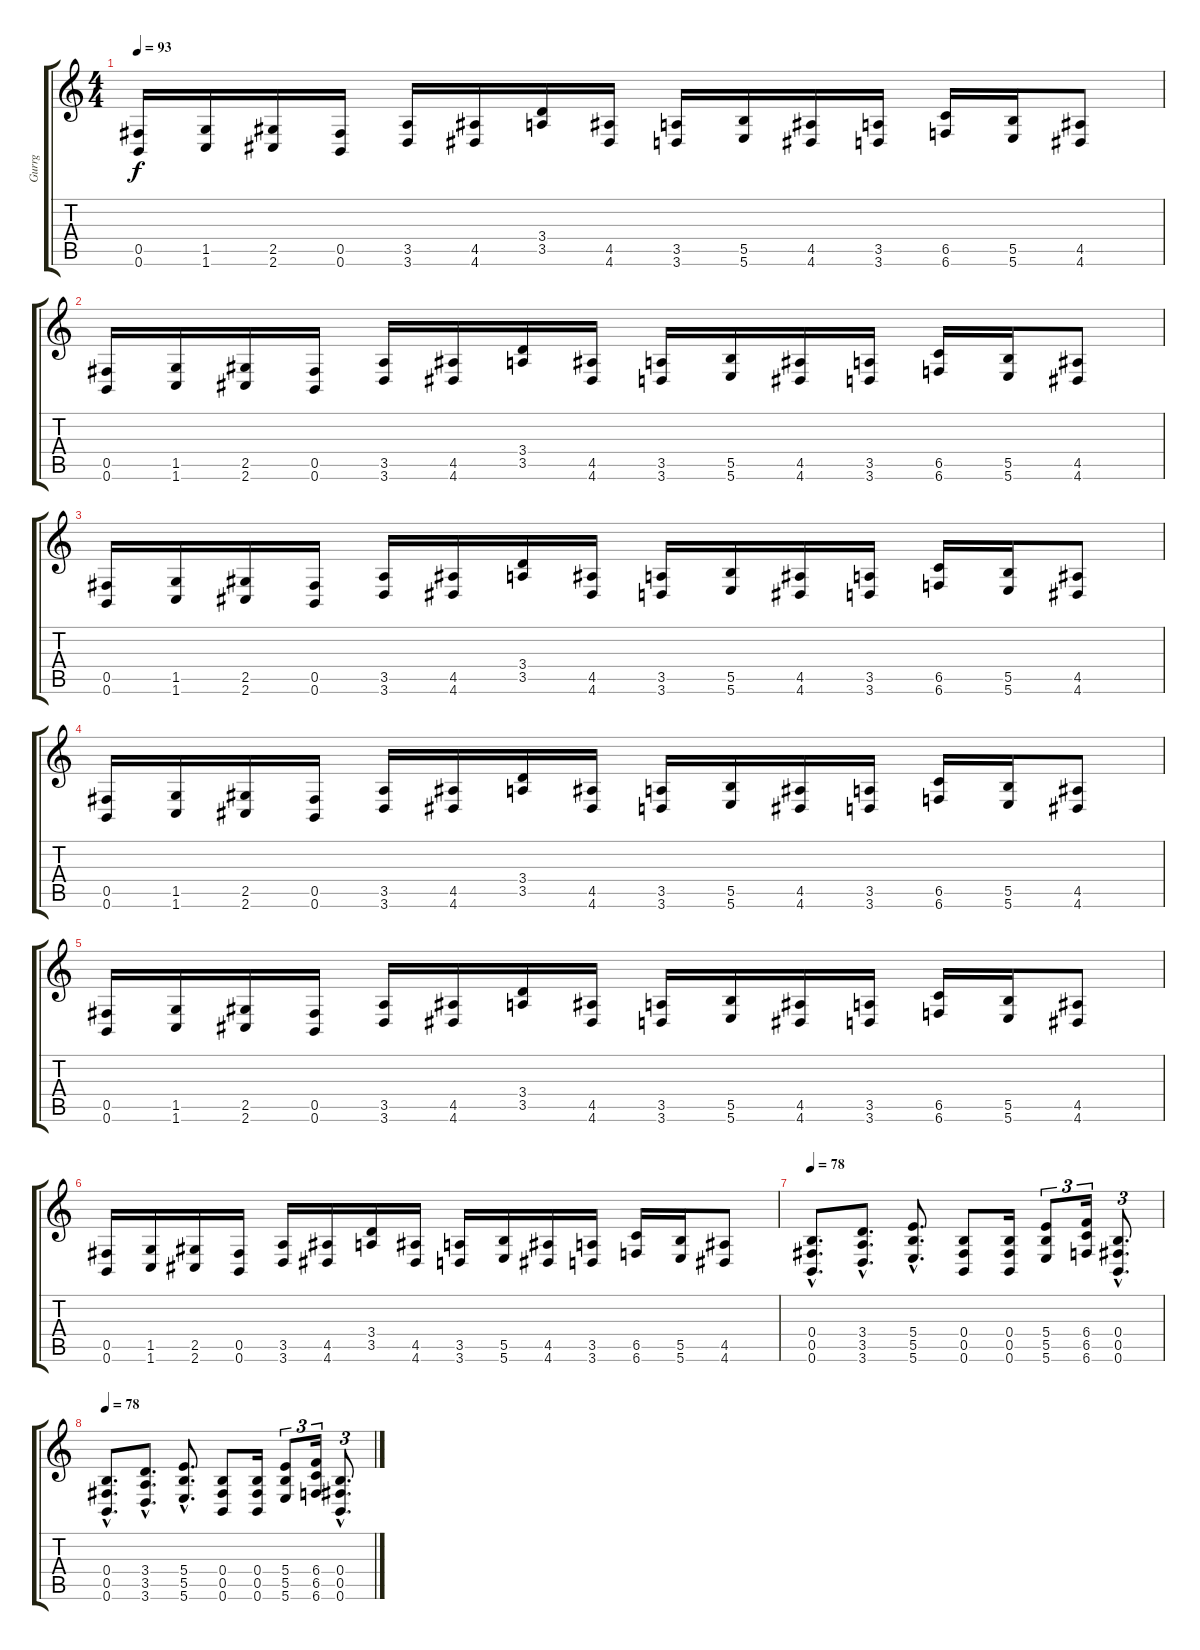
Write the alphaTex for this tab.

\track ("Gurrg" "Gurrg") {instrument electricguitarclean}
\staff {score tabs}
\tuning (Db4 Ab3 E3 B2 Gb2 B1) {hide}
\ts (4 4)
\tempo 93
\clef g2
\ks c
(0.5 0.6).16{dy f} (1.5 1.6).16 (2.5 2.6).16 (0.5 0.6).16 (3.5 3.6).16 (4.5 4.6).16 (3.4 3.5).16 (4.5 4.6).16 (3.5 3.6).16 (5.5 5.6).16 (4.5 4.6).16 (3.5 3.6).16 (6.5 6.6).16 (5.5 5.6).16 (4.5 4.6).8 |
(0.5 0.6).16 (1.5 1.6).16 (2.5 2.6).16 (0.5 0.6).16 (3.5 3.6).16 (4.5 4.6).16 (3.4 3.5).16 (4.5 4.6).16 (3.5 3.6).16 (5.5 5.6).16 (4.5 4.6).16 (3.5 3.6).16 (6.5 6.6).16 (5.5 5.6).16 (4.5 4.6).8 |
(0.5 0.6).16 (1.5 1.6).16 (2.5 2.6).16 (0.5 0.6).16 (3.5 3.6).16 (4.5 4.6).16 (3.4 3.5).16 (4.5 4.6).16 (3.5 3.6).16 (5.5 5.6).16 (4.5 4.6).16 (3.5 3.6).16 (6.5 6.6).16 (5.5 5.6).16 (4.5 4.6).8 |
(0.5 0.6).16 (1.5 1.6).16 (2.5 2.6).16 (0.5 0.6).16 (3.5 3.6).16 (4.5 4.6).16 (3.4 3.5).16 (4.5 4.6).16 (3.5 3.6).16 (5.5 5.6).16 (4.5 4.6).16 (3.5 3.6).16 (6.5 6.6).16 (5.5 5.6).16 (4.5 4.6).8 |
(0.5 0.6).16 (1.5 1.6).16 (2.5 2.6).16 (0.5 0.6).16 (3.5 3.6).16 (4.5 4.6).16 (3.4 3.5).16 (4.5 4.6).16 (3.5 3.6).16 (5.5 5.6).16 (4.5 4.6).16 (3.5 3.6).16 (6.5 6.6).16 (5.5 5.6).16 (4.5 4.6).8 |
(0.5 0.6).16 (1.5 1.6).16 (2.5 2.6).16 (0.5 0.6).16 (3.5 3.6).16 (4.5 4.6).16 (3.4 3.5).16 (4.5 4.6).16 (3.5 3.6).16 (5.5 5.6).16 (4.5 4.6).16 (3.5 3.6).16 (6.5 6.6).16 (5.5 5.6).16 (4.5 4.6).8 |
\tempo 78
(0.4{hac} 0.5{hac} 0.6{hac}).8{d} (3.4{hac} 3.5{hac} 3.6{hac}).8{d} (5.4{hac} 5.5{hac} 5.6{hac}).8{d} (0.4 0.5 0.6).8 (0.4 0.5 0.6).16 (5.4 5.5 5.6).8{tu (3 2)} (6.4 6.5 6.6).16{tu (3 2)} (0.4{hac} 0.5{hac} 0.6{hac}).8{d tu (3 2)} |
\tempo 78
(0.4{hac} 0.5{hac} 0.6{hac}).8{d} (3.4{hac} 3.5{hac} 3.6{hac}).8{d} (5.4{hac} 5.5{hac} 5.6{hac}).8{d} (0.4 0.5 0.6).8 (0.4 0.5 0.6).16 (5.4 5.5 5.6).8{tu (3 2)} (6.4 6.5 6.6).16{tu (3 2)} (0.4{hac} 0.5{hac} 0.6{hac}).8{d tu (3 2)}
